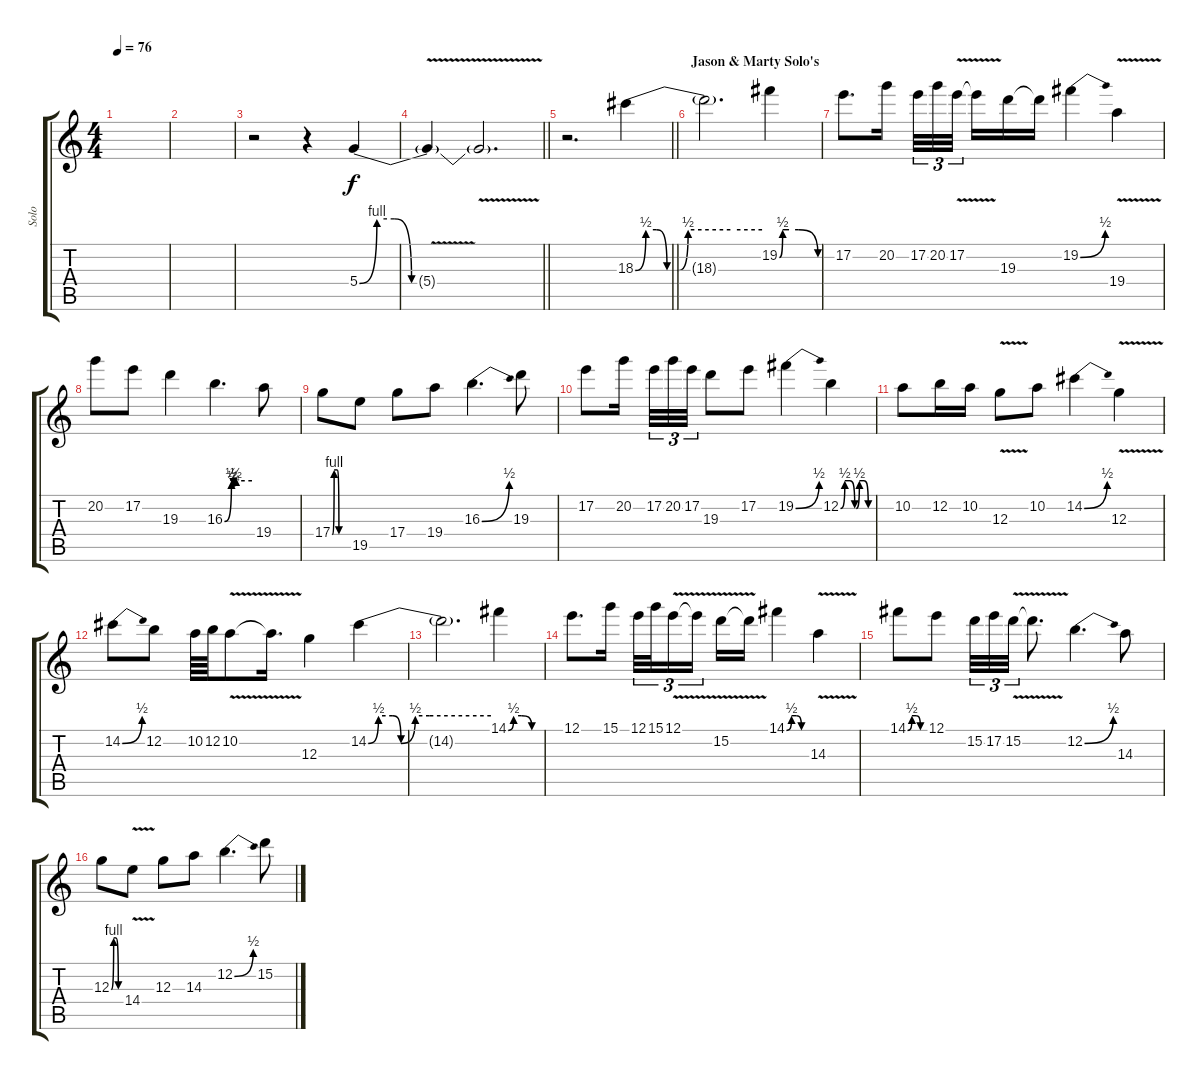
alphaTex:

\track ("Solo" "Solo") {instrument distortionguitar}
\staff {score tabs}
\tuning (E4 B3 G3 D3 A2 E2) {hide}
\ts (4 4)
\tempo 76
\clef g2
\ks c
|
|
r.2 r.4 5.4{be (custom 0 0 15 4 30 4 45 0 60 0)}.4 |
\barLineRight lightlight
5.4{v t}.4 5.4{t}.2{d} |
\barLineRight lightlight
r.2{d} 18.3{be (custom 0 0 5 2 10 2 15 0 20 0 25 2 45 2 60 2)}.4 |
\section ("" "Jason & Marty Solo's")
18.3{t}.2{d} 19.2{be (custom 0 0 5 2 15 2 30 2 60 0)}.4 |
17.2.8{d} 20.2.16 17.2.32{tu (3 2)} 20.2.32{tu (3 2)} 17.2{v}.32{tu (3 2) beam splitsecondary} 17.2{t}.16 19.3.16 19.3{t}.16 19.2{be (bend 0 0 60 2)}.4 19.4{v}.4 |
20.2.8 17.2.8 19.3.4 16.3{be (custom 0 0 15 2 19 1 25 2 60 2)}.4{d} 19.4.8 |
17.4{be (custom 0 0 7 4 18 4 25 0 60 0)}.8 19.5.8 17.4.8 19.4.8 16.3{be (bend 0 0 60 2)}.4{d} 19.3.8 |
17.2.8 20.2.16{beam splitsecondary} 17.2.32{tu (3 2)} 20.2.32{tu (3 2)} 17.2.32{tu (3 2)} 19.3.8 17.2.8 19.2{be (bend 0 0 60 2)}.4 12.2{be (custom 0 0 8 2 18 2 27 0 30 0 36 2 45 2 53 0 60 0)}.4 |
10.2.8 12.2.16 10.2.16 12.3{v}.8 10.2.8 14.2{be (bend 0 0 60 2)}.4 12.3{v}.4 |
14.2{be (bend 0 0 60 2)}.8 12.2.8 10.2.64 12.2.64 10.2{v}.8 10.2{t}.16{d} 12.3.4 14.2{be (custom 0 0 5 2 12 2 16 0 23 2 30 2 60 2)}.4 |
14.2{t}.2{d} 14.1{be (custom 0 0 10 2 25 2 44 0 60 0)}.4 |
12.1.8{d} 15.1.16 12.1.32{tu (3 2)} 15.1.32{tu (3 2)} 12.1{v}.16{tu (3 2)} 12.1{t}.16{tu (3 2) beam splitsecondary} 15.2{v}.16 15.2{t}.16 14.1{be (custom 0 0 15 2 30 2 45 0 60 0)}.4 14.3{v}.4 |
14.1{be (custom 0 0 15 2 30 2 45 0 60 0)}.8 12.1.8 15.2.32{tu (3 2)} 17.2.32{tu (3 2)} 15.2{v}.32{tu (3 2)} 15.2{t}.8{d} 12.2{be (bend 0 0 60 2)}.4{d} 14.3.8 |
12.3{be (custom 0 0 15 4 30 4 45 0 60 0)}.8 14.4{v}.8 12.3.8 14.3.8 12.2{be (bend 0 0 60 2)}.4{d} 15.2.8
